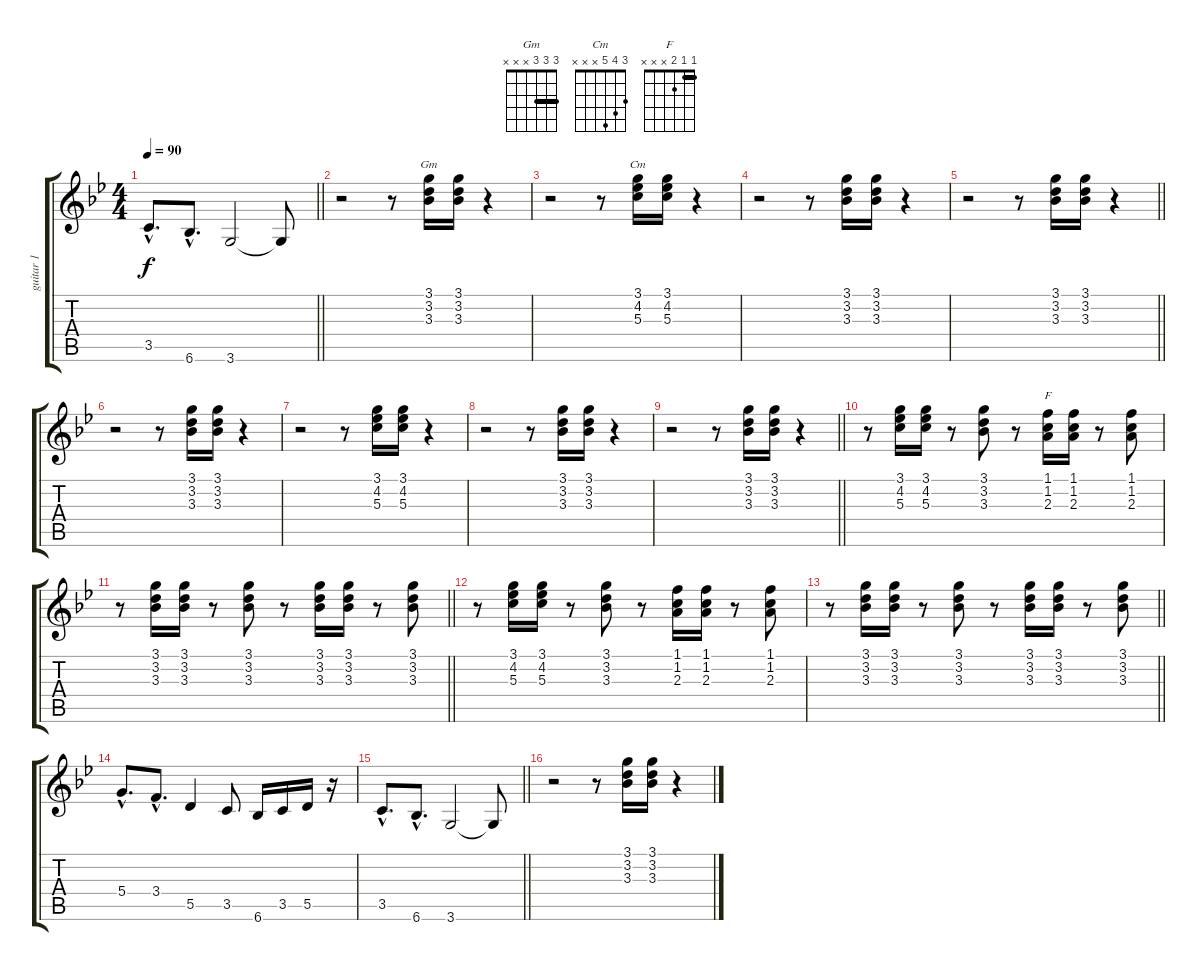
\track ("guitar 1" "guitar 1") {instrument electricguitarclean}
\staff {score tabs}
\tuning (E4 B3 G3 D3 A2 E2) {hide}
\chord ("Gm" 3 3 3 x x x) {barre 3}
\chord ("Cm" 3 4 5 x x x)
\chord ("F" 1 1 2 x x x) {barre 1}
\ts (4 4)
\tempo 90
\clef g2
\barLineRight lightlight
\ks bb
3.5{hac}.8{d dy f} 6.6{hac}.8{d} 3.6.2 3.6{t}.8 |
r.2 r.8 (3.1 3.2 3.3).16{ch "Gm"} (3.1 3.2 3.3).16 r.4 |
r.2 r.8 (3.1 4.2 5.3).16{ch "Cm"} (3.1 4.2 5.3).16 r.4 |
r.2 r.8 (3.1 3.2 3.3).16 (3.1 3.2 3.3).16 r.4 |
\barLineRight lightlight
r.2 r.8 (3.1 3.2 3.3).16 (3.1 3.2 3.3).16 r.4 |
r.2 r.8 (3.1 3.2 3.3).16 (3.1 3.2 3.3).16 r.4 |
r.2 r.8 (3.1 4.2 5.3).16 (3.1 4.2 5.3).16 r.4 |
r.2 r.8 (3.1 3.2 3.3).16 (3.1 3.2 3.3).16 r.4 |
\barLineRight lightlight
r.2 r.8 (3.1 3.2 3.3).16 (3.1 3.2 3.3).16 r.4 |
r.8 (3.1 4.2 5.3).16 (3.1 4.2 5.3).16 r.8 (3.1 3.2 3.3).8 r.8 (1.1 1.2 2.3).16{ch "F"} (1.1 1.2 2.3).16 r.8 (1.1 1.2 2.3).8 |
\barLineRight lightlight
r.8 (3.1 3.2 3.3).16 (3.1 3.2 3.3).16 r.8 (3.1 3.2 3.3).8 r.8 (3.1 3.2 3.3).16 (3.1 3.2 3.3).16 r.8 (3.1 3.2 3.3).8 |
r.8 (3.1 4.2 5.3).16 (3.1 4.2 5.3).16 r.8 (3.1 3.2 3.3).8 r.8 (1.1 1.2 2.3).16 (1.1 1.2 2.3).16 r.8 (1.1 1.2 2.3).8 |
\barLineRight lightlight
r.8 (3.1 3.2 3.3).16 (3.1 3.2 3.3).16 r.8 (3.1 3.2 3.3).8 r.8 (3.1 3.2 3.3).16 (3.1 3.2 3.3).16 r.8 (3.1 3.2 3.3).8 |
5.4{hac}.8{d} 3.4{hac}.8{d} 5.5.4 3.5.8 6.6.16 3.5.16 5.5.16 r.16 |
\barLineRight lightlight
3.5{hac}.8{d} 6.6{hac}.8{d} 3.6.2 3.6{t}.8 |
r.2 r.8 (3.1 3.2 3.3).16 (3.1 3.2 3.3).16 r.4
